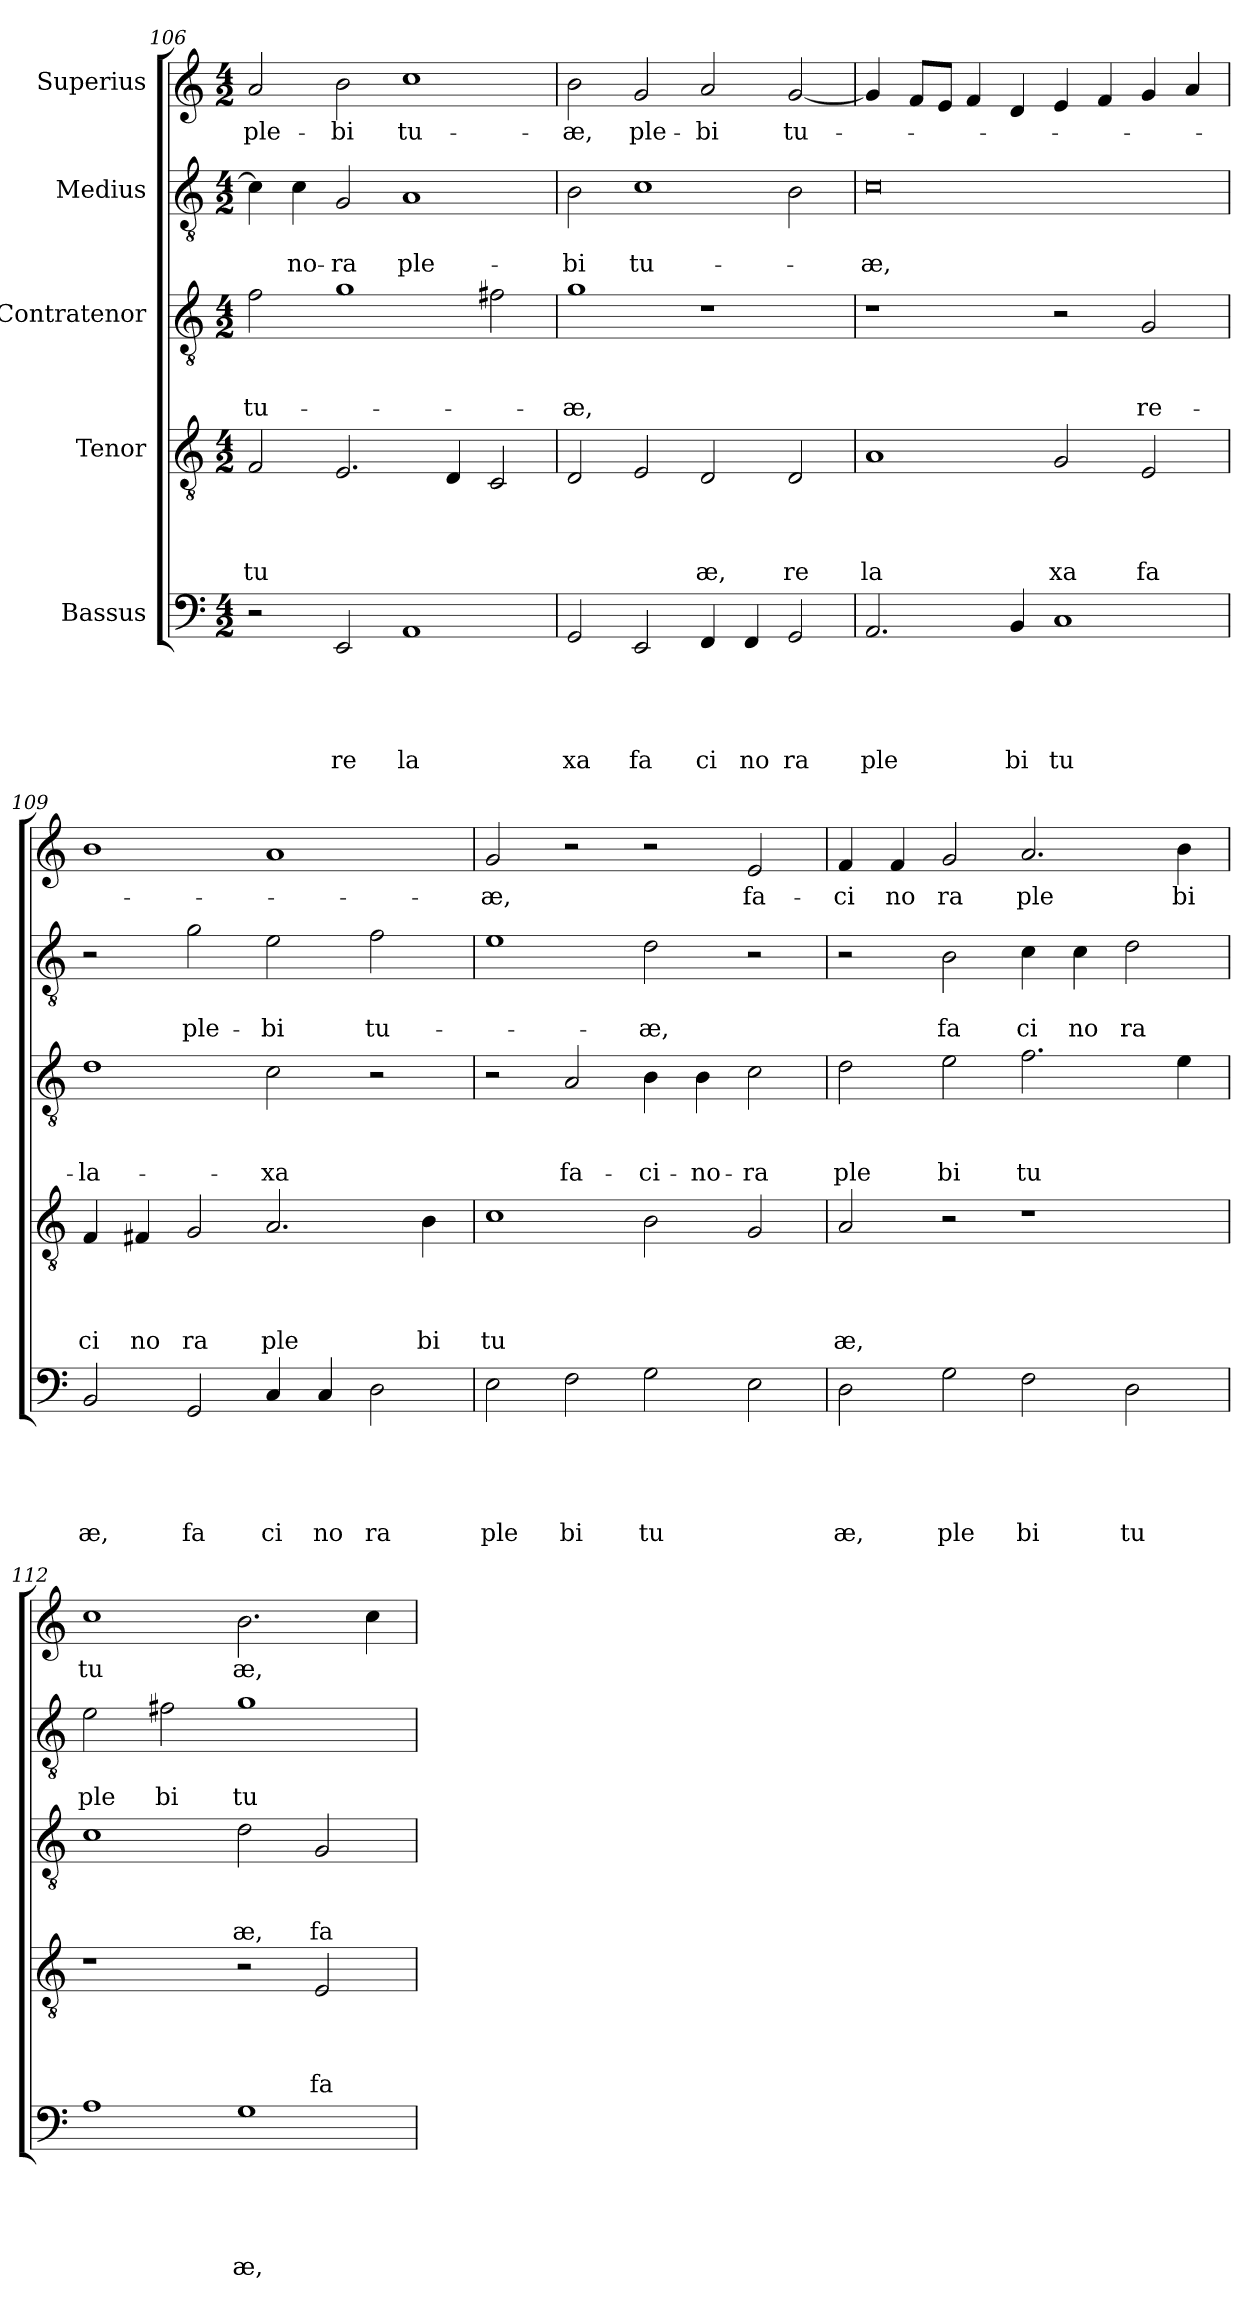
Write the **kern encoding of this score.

**kern	**text	**text	**text	**text	**text	**kern	**text	**text	**text	**text	**kern	**text	**text	**text	**kern	**text	**text	**kern	**text
*part5	*part5	*part5	*part5	*part5	*part5	*part4	*part4	*part4	*part4	*part4	*part3	*part3	*part3	*part3	*part2	*part2	*part2	*part1	*part1
*staff5	*staff5	*staff5	*staff5	*staff5	*staff5	*staff4	*staff4	*staff4	*staff4	*staff4	*staff3	*staff3	*staff3	*staff3	*staff2	*staff2	*staff2	*staff1	*staff1
*I"Bassus	*	*	*	*	*	*I"Tenor	*	*	*	*	*I"Contratenor	*	*	*	*I"Medius	*	*	*I"Superius	*
*clefF4	*	*	*	*	*	*clefGv2	*	*	*	*	*clefGv2	*	*	*	*clefGv2	*	*	*clefG2	*
*k[]	*	*	*	*	*	*k[]	*	*	*	*	*k[]	*	*	*	*k[]	*	*	*k[]	*
*C:	*	*	*	*	*	*C:	*	*	*	*	*C:	*	*	*	*C:	*	*	*C:	*
*M4/2	*	*	*	*	*	*M4/2	*	*	*	*	*M4/2	*	*	*	*M4/2	*	*	*M4/2	*
=106	=106	=106	=106	=106	=106	=106	=106	=106	=106	=106	=106	=106	=106	=106	=106	=106	=106	=106	=106
!	!	!	!	!	!	!	!	!	!	!LO:LY:b	!	!	!	!LO:LY:b	!	!	!	!	!LO:LY:b
2r	.	.	.	.	.	2F/	.	.	.	tu	2f\	.	.	tu-	4c\]	.	.	2a/	ple-
!	!	!	!	!	!	!	!	!	!	!	!	!	!	!	!	!	!LO:LY:b	!	!
.	.	.	.	.	.	.	.	.	.	.	.	.	.	.	4c\	.	-no-	.	.
!	!	!	!	!	!LO:LY:b	!	!	!	!	!	!	!	!	!	!	!	!LO:LY:b	!	!LO:LY:b
2EE/	.	.	.	.	re	2.E/	.	.	.	.	1g	.	.	.	2G/	.	-ra	2b\	-bi
!	!	!	!	!	!LO:LY:b	!	!	!	!	!	!	!	!	!	!	!	!LO:LY:b	!	!LO:LY:b
1AA	.	.	.	.	la	.	.	.	.	.	.	.	.	.	1A	.	ple-	1cc	tu-
.	.	.	.	.	.	4D/	.	.	.	.	.	.	.	.	.	.	.	.	.
.	.	.	.	.	.	2C/	.	.	.	.	2f#X\	.	.	.	.	.	.	.	.
=107	=107	=107	=107	=107	=107	=107	=107	=107	=107	=107	=107	=107	=107	=107	=107	=107	=107	=107	=107
!	!	!	!	!	!LO:LY:b	!	!	!	!	!	!	!	!	!LO:LY:b	!	!	!LO:LY:b	!	!LO:LY:b
2GG/	.	.	.	.	xa	2D/	.	.	.	.	1g	.	.	-æ,	2B\	.	-bi	2b\	-æ,
!	!	!	!	!	!LO:LY:b	!	!	!	!	!	!	!	!	!	!	!	!LO:LY:b	!	!LO:LY:b
2EE/	.	.	.	.	fa	2E/	.	.	.	.	.	.	.	.	1c	.	tu-	2g/	ple-
!	!	!	!	!	!LO:LY:b	!	!	!	!	!LO:LY:b	!	!	!	!	!	!	!	!	!LO:LY:b
4FF/	.	.	.	.	ci	2D/	.	.	.	æ,	1r	.	.	.	.	.	.	2a/	-bi
!	!	!	!	!	!LO:LY:b	!	!	!	!	!	!	!	!	!	!	!	!	!	!
4FF/	.	.	.	.	no	.	.	.	.	.	.	.	.	.	.	.	.	.	.
!	!	!	!	!	!LO:LY:b	!	!	!	!	!LO:LY:b	!	!	!	!	!	!	!	!	!LO:LY:b
2GG/	.	.	.	.	ra	2D/	.	.	.	re	.	.	.	.	2B\	.	.	[<2g/	tu-
=108	=108	=108	=108	=108	=108	=108	=108	=108	=108	=108	=108	=108	=108	=108	=108	=108	=108	=108	=108
!	!	!	!	!	!LO:LY:b	!	!	!	!	!LO:LY:b	!	!	!	!	!	!	!LO:LY:b	!	!
2.AA/	.	.	.	.	ple	1A	.	.	.	la	1r	.	.	.	0c	.	-æ,	4g/]	.
.	.	.	.	.	.	.	.	.	.	.	.	.	.	.	.	.	.	8f/L	.
.	.	.	.	.	.	.	.	.	.	.	.	.	.	.	.	.	.	8e/J	.
.	.	.	.	.	.	.	.	.	.	.	.	.	.	.	.	.	.	4f/	.
!	!	!	!	!	!LO:LY:b	!	!	!	!	!	!	!	!	!	!	!	!	!	!
4BB/	.	.	.	.	bi	.	.	.	.	.	.	.	.	.	.	.	.	4d/	.
!	!	!	!	!	!LO:LY:b	!	!	!	!	!LO:LY:b	!	!	!	!	!	!	!	!	!
1C	.	.	.	.	tu	2G/	.	.	.	xa	2r	.	.	.	.	.	.	4e/	.
.	.	.	.	.	.	.	.	.	.	.	.	.	.	.	.	.	.	4f/	.
!	!	!	!	!	!	!	!	!	!	!LO:LY:b	!	!	!	!LO:LY:b	!	!	!	!	!
.	.	.	.	.	.	2E/	.	.	.	fa	2G/	.	.	re-	.	.	.	4g/	.
.	.	.	.	.	.	.	.	.	.	.	.	.	.	.	.	.	.	4a/	.
=109	=109	=109	=109	=109	=109	=109	=109	=109	=109	=109	=109	=109	=109	=109	=109	=109	=109	=109	=109
!	!	!	!	!	!LO:LY:b	!	!	!	!	!LO:LY:b	!	!	!	!LO:LY:b	!	!	!	!	!
2BB/	.	.	.	.	æ,	4F/	.	.	.	ci	1d	.	.	-la-	2r	.	.	1b	.
!	!	!	!	!	!	!	!	!	!	!LO:LY:b	!	!	!	!	!	!	!	!	!
.	.	.	.	.	.	4F#X/	.	.	.	no	.	.	.	.	.	.	.	.	.
!	!	!	!	!	!LO:LY:b	!	!	!	!	!LO:LY:b	!	!	!	!	!	!	!LO:LY:b	!	!
2GG/	.	.	.	.	fa	2G/	.	.	.	ra	.	.	.	.	2g\	.	ple-	.	.
!	!	!	!	!	!LO:LY:b	!	!	!	!	!LO:LY:b	!	!	!	!LO:LY:b	!	!	!LO:LY:b	!	!
4C/	.	.	.	.	ci	2.A/	.	.	.	ple	2c\	.	.	-xa	2e\	.	-bi	1a	.
!	!	!	!	!	!LO:LY:b	!	!	!	!	!	!	!	!	!	!	!	!	!	!
4C/	.	.	.	.	no	.	.	.	.	.	.	.	.	.	.	.	.	.	.
!	!	!	!	!	!LO:LY:b	!	!	!	!	!	!	!	!	!	!	!	!LO:LY:b	!	!
2D\	.	.	.	.	ra	.	.	.	.	.	2r	.	.	.	2f\	.	tu-	.	.
!	!	!	!	!	!	!	!	!	!	!LO:LY:b	!	!	!	!	!	!	!	!	!
.	.	.	.	.	.	4B\	.	.	.	bi	.	.	.	.	.	.	.	.	.
=110	=110	=110	=110	=110	=110	=110	=110	=110	=110	=110	=110	=110	=110	=110	=110	=110	=110	=110	=110
!	!	!	!	!	!LO:LY:b	!	!	!	!	!LO:LY:b	!	!	!	!	!	!	!	!	!LO:LY:b
2E\	.	.	.	.	ple	1c	.	.	.	tu	2r	.	.	.	1e	.	.	2g/	-æ,
!	!	!	!	!	!LO:LY:b	!	!	!	!	!	!	!	!	!LO:LY:b	!	!	!	!	!
2F\	.	.	.	.	bi	.	.	.	.	.	2A/	.	.	fa-	.	.	.	2r	.
!	!	!	!	!	!LO:LY:b	!	!	!	!	!	!	!	!	!LO:LY:b	!	!	!LO:LY:b	!	!
2G\	.	.	.	.	tu	2B\	.	.	.	.	4B\	.	.	-ci-	2d\	.	-æ,	2r	.
!	!	!	!	!	!	!	!	!	!	!	!	!	!	!LO:LY:b	!	!	!	!	!
.	.	.	.	.	.	.	.	.	.	.	4B\	.	.	-no-	.	.	.	.	.
!	!	!	!	!	!	!	!	!	!	!	!	!	!	!LO:LY:b	!	!	!	!	!LO:LY:b
2E\	.	.	.	.	.	2G/	.	.	.	.	2c\	.	.	-ra	2r	.	.	2e/	fa-
!!LO:PB:g=z
=111	=111	=111	=111	=111	=111	=111	=111	=111	=111	=111	=111	=111	=111	=111	=111	=111	=111	=111	=111
!	!	!	!	!	!LO:LY:b	!	!	!	!	!LO:LY:b	!	!	!	!LO:LY:b	!	!	!	!	!LO:LY:b
2D\	.	.	.	.	æ,	2A/	.	.	.	æ,	2d\	.	.	ple	2r	.	.	4f/	-ci
!	!	!	!	!	!	!	!	!	!	!	!	!	!	!	!	!	!	!	!LO:LY:b
.	.	.	.	.	.	.	.	.	.	.	.	.	.	.	.	.	.	4f/	no
!	!	!	!	!	!LO:LY:b	!	!	!	!	!	!	!	!	!LO:LY:b	!	!	!LO:LY:b	!	!LO:LY:b
2G\	.	.	.	.	ple	2r	.	.	.	.	2e\	.	.	bi	2B\	.	fa	2g/	ra
!	!	!	!	!	!LO:LY:b	!	!	!	!	!	!	!	!	!LO:LY:b	!	!	!LO:LY:b	!	!LO:LY:b
2F\	.	.	.	.	bi	1r	.	.	.	.	2.f\	.	.	tu	4c\	.	ci	2.a/	ple
!	!	!	!	!	!	!	!	!	!	!	!	!	!	!	!	!	!LO:LY:b	!	!
.	.	.	.	.	.	.	.	.	.	.	.	.	.	.	4c\	.	no	.	.
!	!	!	!	!	!LO:LY:b	!	!	!	!	!	!	!	!	!	!	!	!LO:LY:b	!	!
2D\	.	.	.	.	tu	.	.	.	.	.	.	.	.	.	2d\	.	ra	.	.
!	!	!	!	!	!	!	!	!	!	!	!	!	!	!	!	!	!	!	!LO:LY:b
.	.	.	.	.	.	.	.	.	.	.	4e\	.	.	.	.	.	.	4b\	bi
=112	=112	=112	=112	=112	=112	=112	=112	=112	=112	=112	=112	=112	=112	=112	=112	=112	=112	=112	=112
!	!	!	!	!	!	!	!	!	!	!	!	!	!	!	!	!	!LO:LY:b	!	!LO:LY:b
1A	.	.	.	.	.	1r	.	.	.	.	1c	.	.	.	2e\	.	ple	1cc	tu
!	!	!	!	!	!	!	!	!	!	!	!	!	!	!	!	!	!LO:LY:b	!	!
.	.	.	.	.	.	.	.	.	.	.	.	.	.	.	2f#X\	.	bi	.	.
!	!	!	!	!	!LO:LY:b	!	!	!	!	!	!	!	!	!LO:LY:b	!	!	!LO:LY:b	!	!LO:LY:b
1G	.	.	.	.	æ,	2r	.	.	.	.	2d\	.	.	æ,	1g	.	tu	2.b\	æ,
!	!	!	!	!	!	!	!	!	!	!LO:LY:b	!	!	!	!LO:LY:b	!	!	!	!	!
.	.	.	.	.	.	2E/	.	.	.	fa	2G/	.	.	fa	.	.	.	.	.
.	.	.	.	.	.	.	.	.	.	.	.	.	.	.	.	.	.	4cc\	.
=	=	=	=	=	=	=	=	=	=	=	=	=	=	=	=	=	=	=	=
*-	*-	*-	*-	*-	*-	*-	*-	*-	*-	*-	*-	*-	*-	*-	*-	*-	*-	*-	*-
